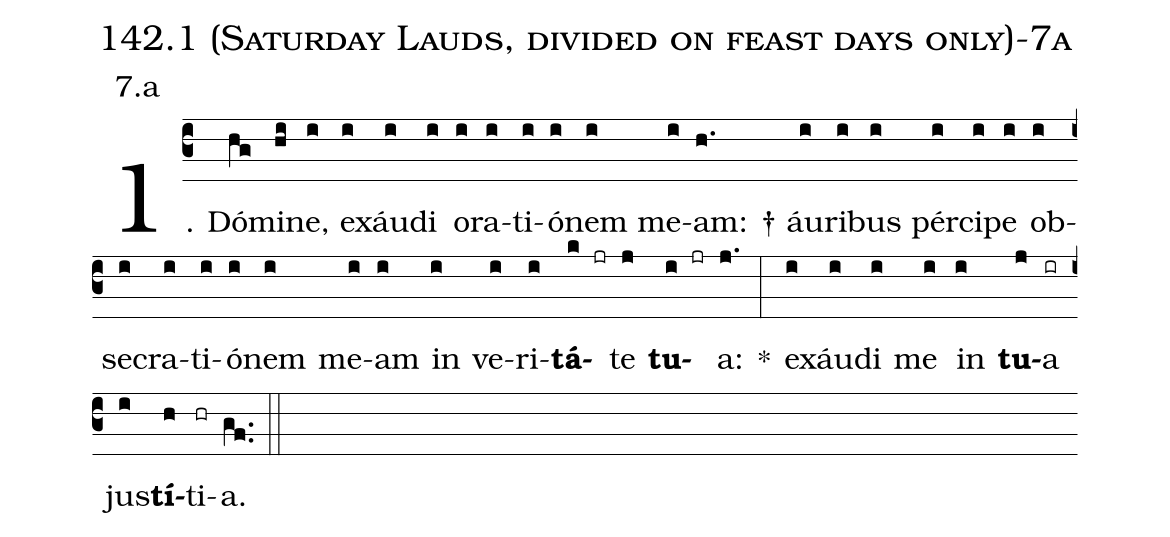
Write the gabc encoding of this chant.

name: 142.1 (Saturday Lauds, divided on feast days only)-7a;
annotation: 7.a;
%%
(c3)1. Dó(hg)mi(hi)ne,(i) ex(i)áu(i)di(i) o(i)ra(i)ti(i)ó(i)nem(i) me(i)am: †(h.) áu(i)ri(i)bus(i) pér(i)ci(i)pe(i) ob(i)se(i)cra(i)ti(i)ó(i)nem(i) me(i)am(i) in(i) ve(i)ri(i)<b>tá</b>(k jr)te(j) <b>tu</b>(i jr)a:(j.) *(:) ex(i)áu(i)di(i) me(i) in(i) <b>tu</b>(j)a(ir) jus(i)<b>tí</b>(h)ti(hr)a.(gf..) (::)
